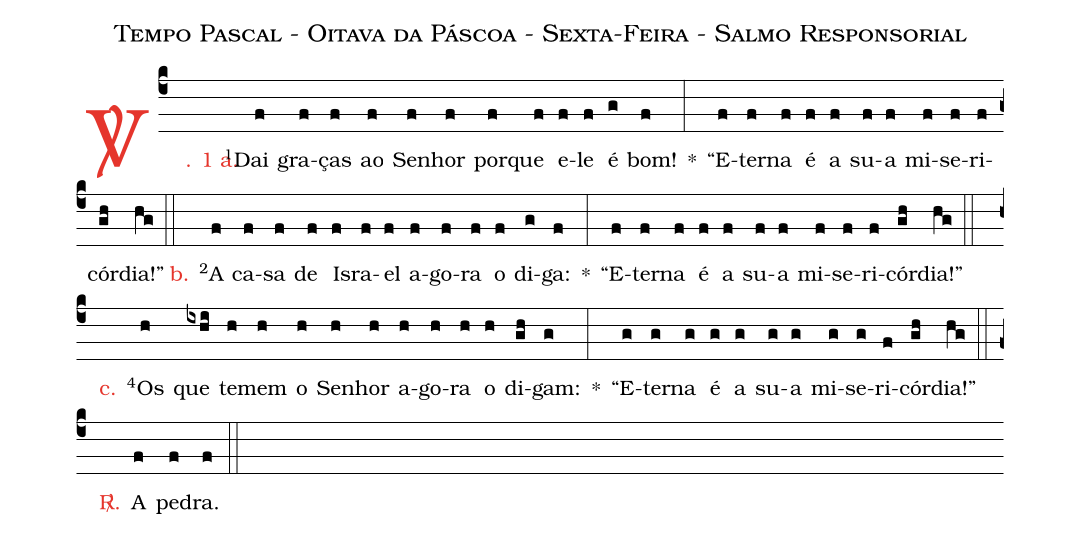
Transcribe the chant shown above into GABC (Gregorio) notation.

name: Tempo Pascal - Oitava da Páscoa - Sexta-Feira - Salmo Responsorial;
%%
(c4)

<c><sp>V/</sp>. 1 a.</c>() <v>\VSup{1}</v>Dai(f) gra(f)ças(f) ao(f) Se(f)nhor(f) por(f)que(f) e(f)le(f) é(g) bom!(f) *(:)
``E(f)ter(f)na(f) é(f) a(f) su(f)a(f) mi(f)se(f)ri(f)cór(gh)dia!''(hg)

(::)

<nlba><c>b.</c>() <v>\VSup{2}</v>A(f) ca(f)sa(f) de(f) Is(f)ra(f)el(f) a(f)go(f)ra(f) o(f) di(g)ga:(f) *(:)
``E(f)ter(f)na(f) é(f) a(f) su(f)a(f) mi(f)se(f)ri(f)cór(gh)dia!''(hg)

(::)

<nlba><c>c.</c>() <v>\VSup{4}</v>Os</nlba>(h) que(ixhi) te(h)mem(h) o(h) Se(h)nhor(h) a(h)go(h)ra(h) o(h) di(gh)gam:(g) *(:)
``E(g)ter(g)na(g) é(g) a(g) su(g)a(g) mi(g)se(g)ri(f)cór(gh)dia!''(hg)

(::)

<nlba><c><sp>R/</sp>.</c>() A</nlba>(f) pe(f)dra.(f)

(::)
